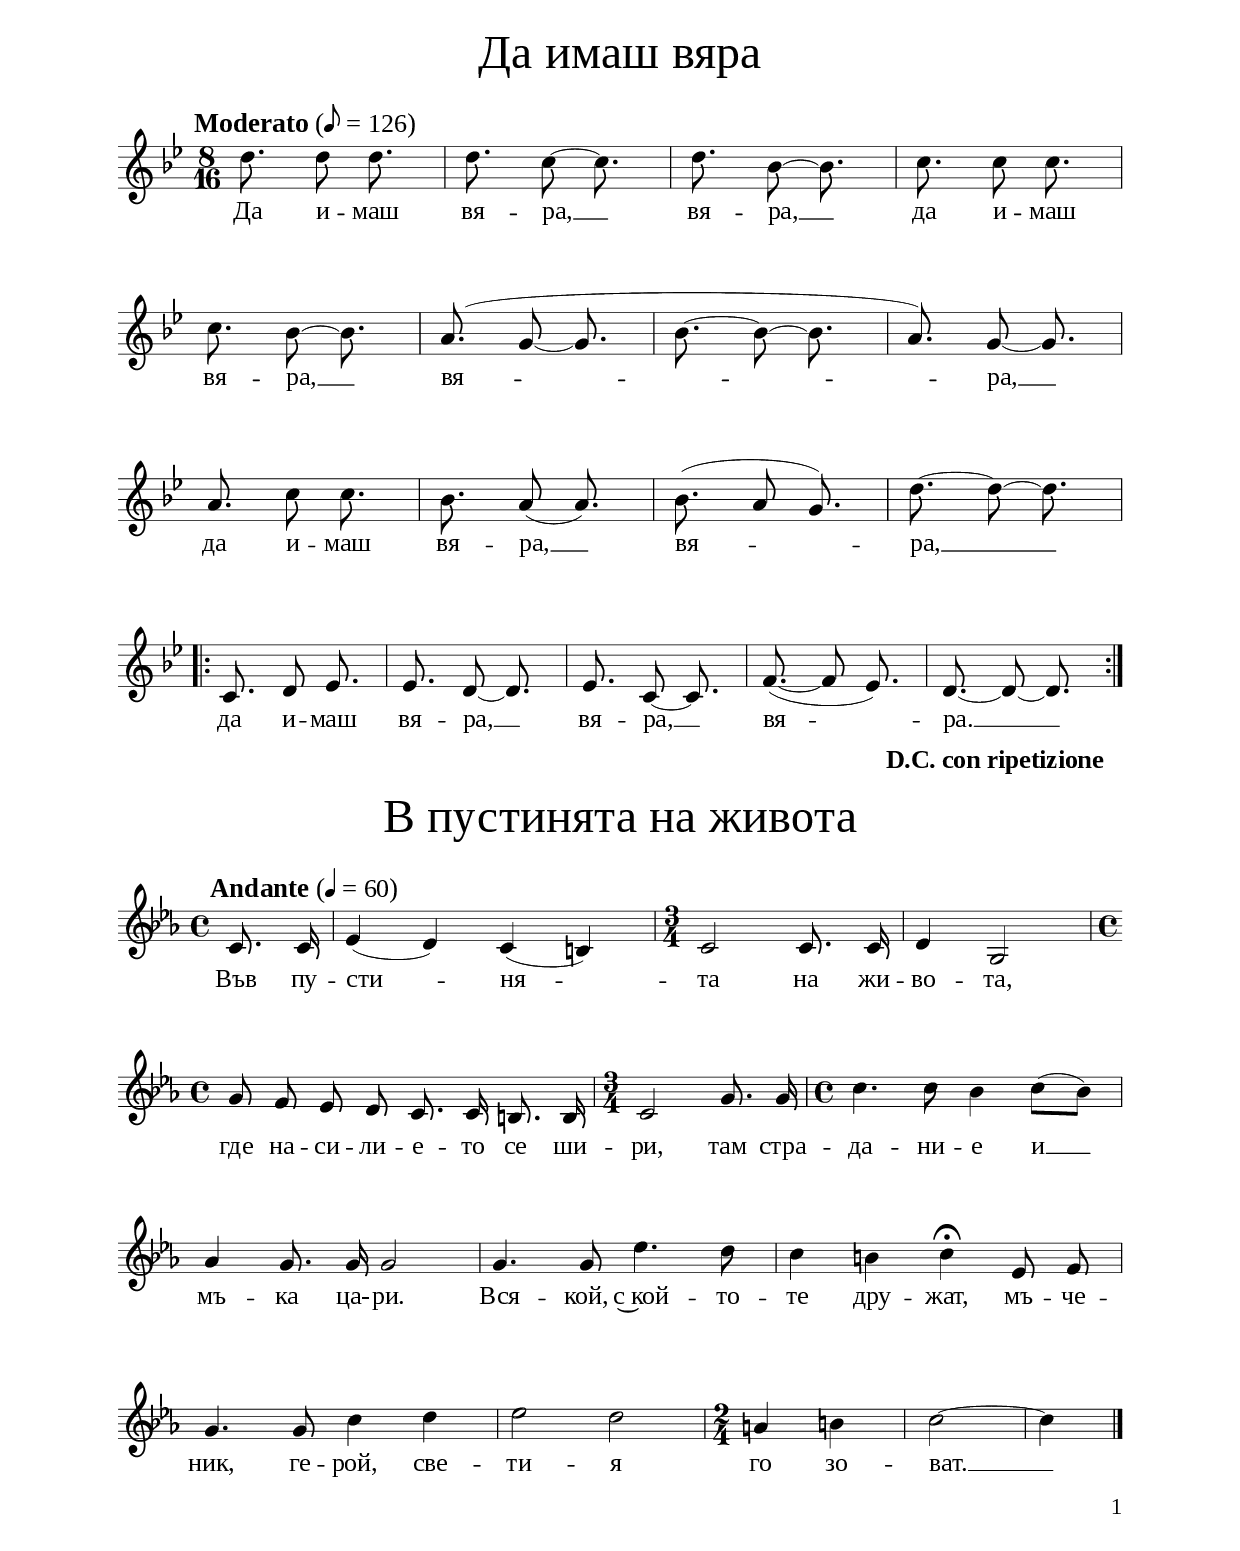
\version "2.24.3"

% include paper part and global functions
\include "include/globals.ily"

\bookpart {
  \label #'ref110_1
  \tocItem \markup "Да имаш вяра"
  \include "include/bookpart-paper.ily"
  \score {
    \include "include/score-layout.ily"


    \new Voice \relative c' {
      \clef treble
      \key g \minor
      \time 8/16
      \tempoFunc "Moderato" 8 "126"
      \autoBeamOff

      d'8. d8 d8. | % 2
      d8. c8 ~ c8. | % 3
      d8. bes8 ~ bes8. | % 4
      c8. c8 c8. \break | % 5
      c8. bes8 ~ bes8. | % 6
      a8. ( g8 ~ g8. | % 7
      bes8. ~ bes8 ~ bes8. | % 8
      a8. ) g8 ~ g8. \break | % 9
      a8. c8 c8. |
      bes8. a8 ( a8. ) | % 11
      bes8. ( a8 g8. ) | % 12
      d'8. ~ d8 ~ d8. \break | % 13
      \bar ".|:-|"
      c,8. d8 es8. | % 14
      es8. d8 ~ d8. | % 15
      es8. c8 ~ c8. | % 16
      f8. ( ~ f8 es8. ) | % 17
      d8. ~ d8 ~ d8.
      \bar ":|."

    }

    \addlyrics {
      Да и -- маш
      вя -- ра, __ вя -- ра, __ да и -- маш вя -- ра, __ вя --
      ра, __ да и -- маш вя -- ра, __ вя -- ра, __ да и --
      маш вя -- ра, __ вя -- ра, __ вя -- ра. __}

      \header {
        title = \titleFunc #'ref_desc_8 "Да имаш вяра" "Da imaš vjara"
      }

      \midi{}

    } % score

    \markup \dcr-one "D.C. con ripetizione" #2.1

    \label #'ref110_2
    \tocItem \markup "В пустинята на живота"
    \include "include/bookpart-paper.ily"
    \score {
      \layout {
        indent = 0.0\cm % remove first line indentation
        ragged-last = ##f % do spread last line to fill the whole space
        \override Staff.BarLine.thick-thickness = #4 %make the end and repeat bars thiner
        \override Score.VoltaBracket.font-size = #-1.7 % make the repeat number fontsize smaller
        

        \context {
          \Score
          \omit BarNumber %remove bar numbers
          \override KeySignature.X-offset = #-1.2 % decrease keysigniture offset
          \override TimeSignature.X-offset = #-1.8 % decrease time signiture offset
          \override MetronomeMark.font-size = #1.5 % increase the tempo fontsize
          \override TupletNumber.font-size = #0.4 % increase the triol number

        } % context

        \context {
          % change staff size
          \Staff
          fontSize = #+0 % affects notes size only
          \override StaffSymbol.staff-space = #(magstep -3)
          \override StaffSymbol.thickness = #0.5
          \override BarLine.hair-thickness = #1
          %\override StaffSymbol.ledger-line-thickness = #'(0 . 0)
        }

        \context {
          % adjust space between staff and lyrics and between the two lyric lines
          \Lyrics
          \override VerticalAxisGroup.nonstaff-relatedstaff-spacing = #'((padding . 1))
          \override VerticalAxisGroup.nonstaff-nonstaff-spacing = #'((minimum-distance . 2))
          includeGraceNotes = ##t
        }
      } % layout


      \new Voice \relative c' {

        \clef treble
        \key c \minor
        \time 4/4
        \tempoFunc "Andante" 4 "60"
        \autoBeamOff

        \partial 4

        c8.  c16 | % 2
        es4 (  d4 )  c4 (  b4 ) | % 3
        \time 3/4  | % 3
        c2  c8.  c16 | % 4
        d4  g,2 \break | % 5
        \time 4/4  | % 5
        g'8  f8  es8  d8  c8.
        c16  b8.  b16 | % 6
        \time 3/4  | % 6
        c2  g'8.  g16 | % 7
        \time 4/4  | % 7
        c4.  c8  bes4  c8 ( [
        bes8 ) ] \break | % 8
        as4  g8.  g16  g2 | % 9
        g4.  g8  es'4.  d8 |
        c4  b4  c4 ^\fermata  es,8
        f8 \break | % 11
        g4.  g8  c4  d4 | % 12
        es2  d2 | % 13
        \time 2/4  | % 13
        a4  b4 | % 14
        c2 ~ | % 15
        c4 \bar "|."
      }

      \addlyrics {
        Във пу -- сти -- ня -- та на
        жи -- во -- та, где на -- си -- ли --
        е -- то се ши -- ри, там стра --
        да -- ни -- е и __ мъ -- ка "ца-" --
        ри. Вся -- кой, с~кой -- то -- те
        дру -- жат, мъ -- че -- ник, ге --
        рой, све -- ти -- я го зо -- ват. __}

        \header {
          title = \titleFunc #'ref_desc_6 "В пустинята на живота" "V pustinjata na života"
        }

        \midi{}

      } % score




    } % bookpart
